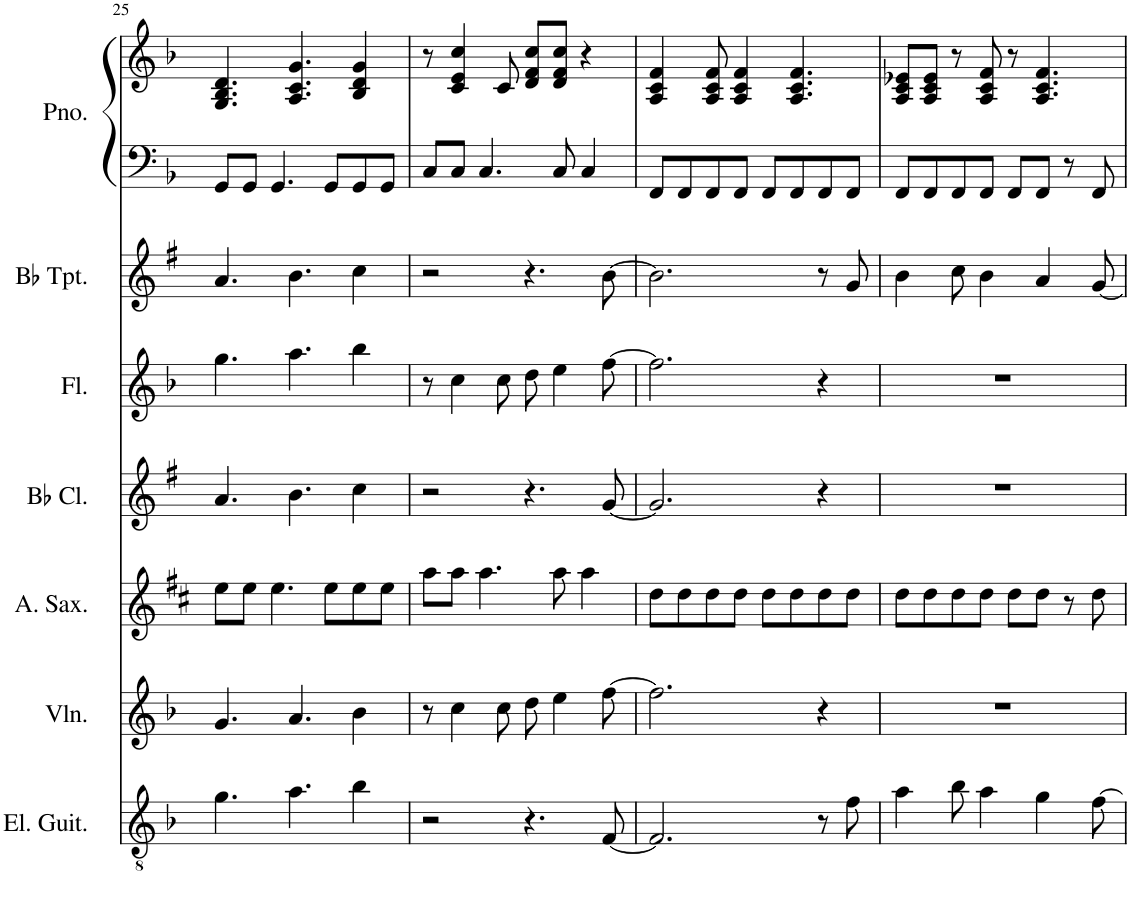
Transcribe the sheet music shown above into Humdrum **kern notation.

**kern	**kern	**kern	**kern	**kern	**kern	**kern	**kern
*part7	*part6	*part5	*part4	*part3	*part2	*part1	*part1
*staff8	*staff7	*staff6	*staff5	*staff4	*staff3	*staff2	*staff1
*I"Electric Guitar	*I"Violin	*I"Alto Saxophone	*I"Bb Clarinet	*I"Flute	*I"Bb Trumpet	*I"Piano	*
*I'El. Guit.	*I'Vln.	*I'A. Sax.	*I'Bb Cl.	*I'Fl.	*I'Bb Tpt.	*I'Pno.	*
!!LO:PB:g=z
*clefGv2	*clefG2	*clefG2	*clefG2	*clefG2	*clefG2	*clefF4	*clefG2
*	*	*Trd5c9	*Trd1c2	*	*Trd1c2	*	*
*k[b-]	*k[b-]	*k[f#c#]	*k[f#]	*k[b-]	*k[f#]	*k[b-]	*k[b-]
*M4/4	*M4/4	*M4/4	*M4/4	*M4/4	*M4/4	*M4/4	*M4/4
=25	=25	=25	=25	=25	=25	=25	=25
4.g\	4.g/	8ee\L	4.a/	4.gg\	4.a/	8GG/L	4.G/ 4.B-/ 4.d/
.	.	8ee\J	.	.	.	8GG/J	.
.	.	4.ee\	.	.	.	4.GG/	.
4.a\	4.a/	.	4.b\	4.aa\	4.b\	.	4.A/ 4.c/ 4.g/
.	.	8ee\L	.	.	.	8GG/L	.
4b-\	4b-\	8ee\	4cc\	4bb-\	4cc\	8GG/	4B-/ 4d/ 4g/
.	.	8ee\J	.	.	.	8GG/J	.
=26	=26	=26	=26	=26	=26	=26	=26
2r	8r	8aa\L	2r	8r	2r	8C/L	8r
.	4cc\	8aa\J	.	4cc\	.	8C/J	4c/ 4e/ 4cc/
.	.	4.aa\	.	.	.	4.C/	.
.	8cc\	.	.	8cc\	.	.	8c/
4.r	8dd\	.	4.r	8dd\	4.r	.	8d/ 8f/ 8cc/L
.	4ee\	8aa\	.	4ee\	.	8C/	8d/ 8f/ 8cc/J
.	.	4aa\	.	.	.	4C/	4r
[8F/	[8ff\	.	[8g/	[8ff\	[8b\	.	.
=27	=27	=27	=27	=27	=27	=27	=27
2.F/]	2.ff\]	8dd\L	2.g/]	2.ff\]	2.b\]	8FF/L	4A/ 4c/ 4f/
.	.	8dd\	.	.	.	8FF/	.
.	.	8dd\	.	.	.	8FF/	8A/ 8c/ 8f/
.	.	8dd\J	.	.	.	8FF/J	4A/ 4c/ 4f/
.	.	8dd\L	.	.	.	8FF/L	.
.	.	8dd\	.	.	.	8FF/	4.A/ 4.c/ 4.f/
8r	4r	8dd\	4r	4r	8r	8FF/	.
8f\	.	8dd\J	.	.	8g/	8FF/J	.
=28	=28	=28	=28	=28	=28	=28	=28
4a\	1r	8dd\L	1r	1r	4b\	8FF/L	8A/ 8c/ 8e-X/L
.	.	8dd\	.	.	.	8FF/	8A/ 8c/ 8e-/J
8b-\	.	8dd\	.	.	8cc\	8FF/	8r
4a\	.	8dd\J	.	.	4b\	8FF/J	8A/ 8c/ 8f/
.	.	8dd\L	.	.	.	8FF/L	8r
4g\	.	8dd\J	.	.	4a/	8FF/J	4.A/ 4.c/ 4.f/
.	.	8r	.	.	.	8r	.
[8f\	.	8dd\	.	.	[8g/	8FF/	.
=	=	=	=	=	=	=	=
*-	*-	*-	*-	*-	*-	*-	*-
